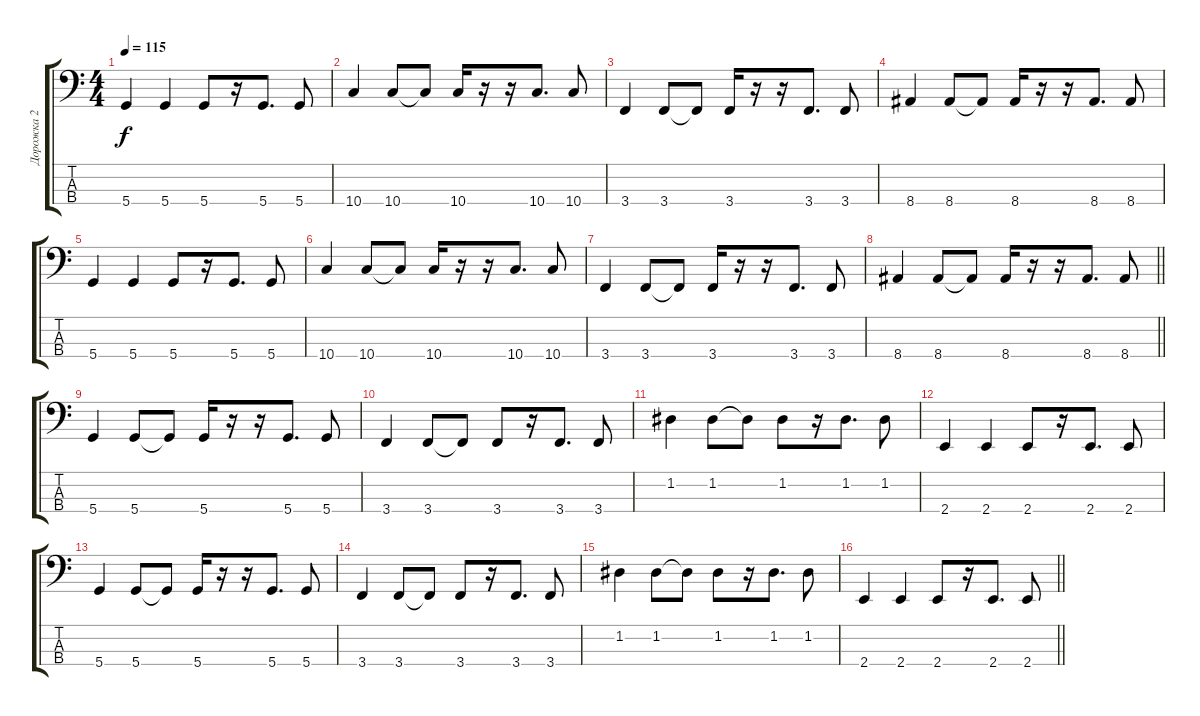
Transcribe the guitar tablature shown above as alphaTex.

\track ("Дорожка 2" "Дорожка 2") {instrument electricbassfinger}
\staff {score tabs}
\tuning (G2 D2 A1 D1) {hide}
\ts (4 4)
\tempo 115
\clef f4
\ks c
5.4.4{dy f} 5.4.4 5.4.8 r.16 5.4.8{d} 5.4.8 |
10.4.4 10.4.8 10.4{t}.8 10.4.16 r.16 r.16 10.4.8{d} 10.4.8 |
3.4.4 3.4.8 3.4{t}.8 3.4.16 r.16 r.16 3.4.8{d} 3.4.8 |
8.4.4 8.4.8 8.4{t}.8 8.4.16 r.16 r.16 8.4.8{d} 8.4.8 |
5.4.4 5.4.4 5.4.8 r.16 5.4.8{d} 5.4.8 |
10.4.4 10.4.8 10.4{t}.8 10.4.16 r.16 r.16 10.4.8{d} 10.4.8 |
3.4.4 3.4.8 3.4{t}.8 3.4.16 r.16 r.16 3.4.8{d} 3.4.8 |
\barLineRight lightlight
8.4.4 8.4.8 8.4{t}.8 8.4.16 r.16 r.16 8.4.8{d} 8.4.8 |
\section ("" "")
5.4.4 5.4.8 5.4{t}.8 5.4.16 r.16 r.16 5.4.8{d} 5.4.8 |
3.4.4 3.4.8 3.4{t}.8 3.4.8 r.16 3.4.8{d} 3.4.8 |
1.2.4 1.2.8 1.2{t}.8 1.2.8 r.16 1.2.8{d} 1.2.8 |
2.4.4 2.4.4 2.4.8 r.16 2.4.8{d} 2.4.8 |
5.4.4 5.4.8 5.4{t}.8 5.4.16 r.16 r.16 5.4.8{d} 5.4.8 |
3.4.4 3.4.8 3.4{t}.8 3.4.8 r.16 3.4.8{d} 3.4.8 |
1.2.4 1.2.8 1.2{t}.8 1.2.8 r.16 1.2.8{d} 1.2.8 |
\barLineRight lightlight
2.4.4 2.4.4 2.4.8 r.16 2.4.8{d} 2.4.8
